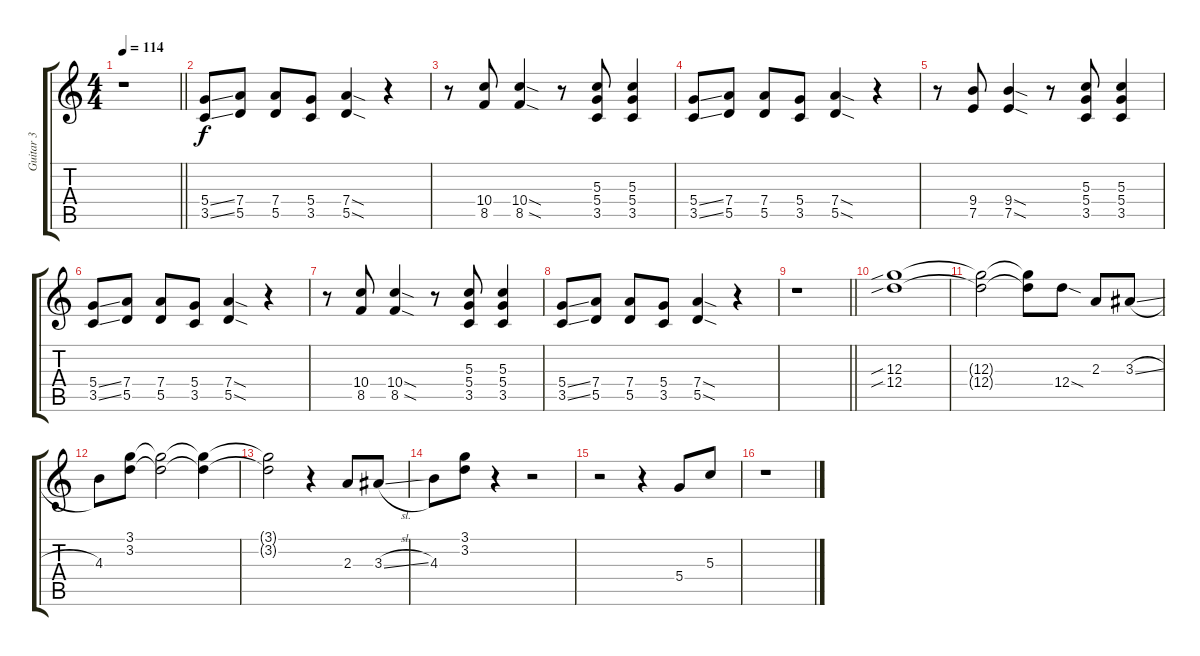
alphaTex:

\track ("Guitar 3" "Guitar 3") {instrument overdrivenguitar}
\staff {score tabs}
\tuning (E4 B3 G3 D3 A2 E2) {hide}
\ts (4 4)
\tempo 114
\clef g2
\barLineRight lightlight
\ks c
r.1{dy f} |
(5.4{ss} 3.5{ss}).8 (7.4 5.5).8 (7.4 5.5).8 (5.4 3.5).8 (7.4{sod} 5.5{sod}).4 r.4 |
r.8 (10.4 8.5).8 (10.4{sod} 8.5{sod}).4 r.8 (5.3 5.4 3.5).8 (5.3 5.4 3.5).4 |
(5.4{ss} 3.5{ss}).8 (7.4 5.5).8 (7.4 5.5).8 (5.4 3.5).8 (7.4{sod} 5.5{sod}).4 r.4 |
r.8 (9.4 7.5).8 (9.4{sod} 7.5{sod}).4 r.8 (5.3 5.4 3.5).8 (5.3 5.4 3.5).4 |
(5.4{ss} 3.5{ss}).8 (7.4 5.5).8 (7.4 5.5).8 (5.4 3.5).8 (7.4{sod} 5.5{sod}).4 r.4 |
r.8 (10.4 8.5).8 (10.4{sod} 8.5{sod}).4 r.8 (5.3 5.4 3.5).8 (5.3 5.4 3.5).4 |
(5.4{ss} 3.5{ss}).8 (7.4 5.5).8 (7.4 5.5).8 (5.4 3.5).8 (7.4{sod} 5.5{sod}).4 r.4 |
\barLineRight lightlight
r.1 |
(12.3{sib} 12.4{sib}).1 |
(12.3{t} 12.4{t}).2 (12.3{t} 12.4{t}).8 12.4{sod}.8 2.3.8 3.3{sl}.8 |
4.3.8 (3.1 3.2).8 (3.1{t} 3.2{t}).2 (3.1{t} 3.2{t}).4 |
(3.1{t} 3.2{t}).2 r.4 2.3.8 3.3{sl}.8 |
4.3.8 (3.1 3.2).8 r.4 r.2 |
r.2 r.4 5.4.8 5.3.8 |
r.1
